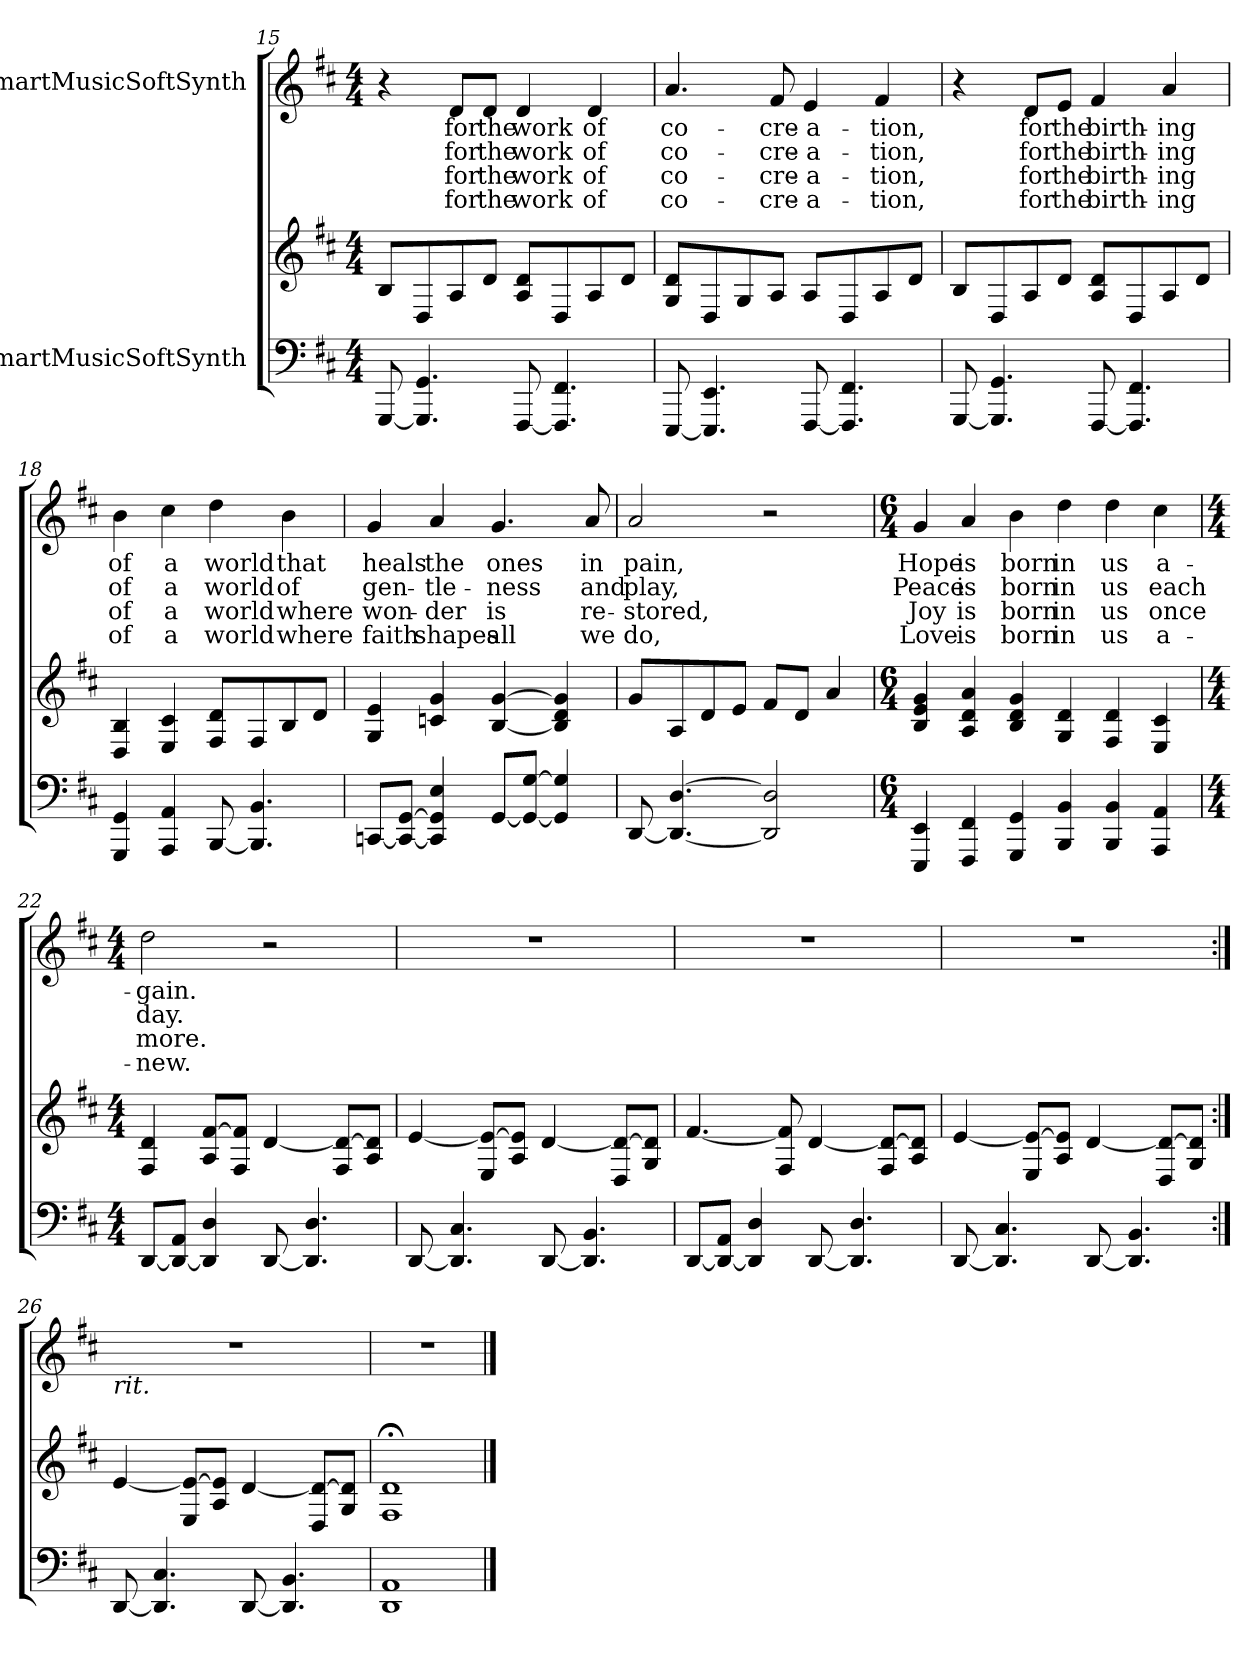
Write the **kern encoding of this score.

**kern	**kern	**kern	**text	**text	**text	**text
*part2	*part2	*part1	*part1	*part1	*part1	*part1
*staff3	*staff2	*staff1	*staff1	*staff1	*staff1	*staff1
*I"SmartMusicSoftSynth	*	*I"SmartMusicSoftSynth	*	*	*	*
!!LO:LB:g=z
*clefF4	*clefG2	*clefG2	*	*	*	*
*k[f#c#]	*k[f#c#]	*k[f#c#]	*	*	*	*
*M4/4	*M4/4	*M4/4	*	*	*	*
=15	=15	=15	=15	=15	=15	=15
[8GGG/	8B/L	4r	.	.	.	.
4.GGG/] 4.GG/	8D/	.	.	.	.	.
!	!	!	!LO:LY:b	!LO:LY:b	!LO:LY:b	!LO:LY:b
.	8A/	8d/L	for	for	for	for
!	!	!	!LO:LY:b	!LO:LY:b	!LO:LY:b	!LO:LY:b
.	8d/J	8d/J	the	the	the	the
!	!	!	!LO:LY:b	!LO:LY:b	!LO:LY:b	!LO:LY:b
[8FFF#/	8A/ 8d/L	4d/	work	work	work	work
4.FFF#/] 4.FF#/	8D/	.	.	.	.	.
!	!	!	!LO:LY:b	!LO:LY:b	!LO:LY:b	!LO:LY:b
.	8A/	4d/	of	of	of	of
.	8d/J	.	.	.	.	.
=16	=16	=16	=16	=16	=16	=16
!	!	!	!LO:LY:b	!LO:LY:b	!LO:LY:b	!LO:LY:b
[8EEE/	8G/ 8d/L	4.a/	co-	co-	co-	co-
4.EEE/] 4.EE/	8D/	.	.	.	.	.
.	8G/	.	.	.	.	.
!	!	!	!LO:LY:b	!LO:LY:b	!LO:LY:b	!LO:LY:b
.	8A/J	8f#/	-cre-	-cre-	-cre-	-cre-
!	!	!	!LO:LY:b	!LO:LY:b	!LO:LY:b	!LO:LY:b
[8FFF#/	8A/L	4e/	-a-	-a-	-a-	-a-
4.FFF#/] 4.FF#/	8D/	.	.	.	.	.
!	!	!	!LO:LY:b	!LO:LY:b	!LO:LY:b	!LO:LY:b
.	8A/	4f#/	-tion,	-tion,	-tion,	-tion,
.	8d/J	.	.	.	.	.
=17	=17	=17	=17	=17	=17	=17
[8GGG/	8B/L	4r	.	.	.	.
4.GGG/] 4.GG/	8D/	.	.	.	.	.
!	!	!	!LO:LY:b	!LO:LY:b	!LO:LY:b	!LO:LY:b
.	8A/	8d/L	for	for	for	for
!	!	!	!LO:LY:b	!LO:LY:b	!LO:LY:b	!LO:LY:b
.	8d/J	8e/J	the	the	the	the
!	!	!	!LO:LY:b	!LO:LY:b	!LO:LY:b	!LO:LY:b
[8FFF#/	8A/ 8d/L	4f#/	birth-	birth-	birth-	birth-
4.FFF#/] 4.FF#/	8D/	.	.	.	.	.
!	!	!	!LO:LY:b	!LO:LY:b	!LO:LY:b	!LO:LY:b
.	8A/	4a/	-ing	-ing	-ing	-ing
.	8d/J	.	.	.	.	.
!!LO:LB:g=z
=18	=18	=18	=18	=18	=18	=18
!	!	!	!LO:LY:b	!LO:LY:b	!LO:LY:b	!LO:LY:b
4GGG/ 4GG/	4D/ 4B/	4b\	of	of	of	of
!	!	!	!LO:LY:b	!LO:LY:b	!LO:LY:b	!LO:LY:b
4AAA/ 4AA/	4E/ 4c#/	4cc#\	a	a	a	a
!	!	!	!LO:LY:b	!LO:LY:b	!LO:LY:b	!LO:LY:b
[8BBB/	8F#/ 8d/L	4dd\	world	world	world	world
4.BBB/] 4.BB/	8F#/	.	.	.	.	.
!	!	!	!LO:LY:b	!LO:LY:b	!LO:LY:b	!LO:LY:b
.	8B/	4b\	that	of	where	where
.	8d/J	.	.	.	.	.
=19	=19	=19	=19	=19	=19	=19
!	!	!	!LO:LY:b	!LO:LY:b	!LO:LY:b	!LO:LY:b
[8CCn/L	4G/ 4e/	4g/	heals	gen-	won-	faith
8CC/_ [8GG/J	.	.	.	.	.	.
!	!	!	!LO:LY:b	!LO:LY:b	!LO:LY:b	!LO:LY:b
4CC/] 4GG/] 4E/	4cn/ 4g/	4a/	the	-tle-	-der	shapes
!	!	!	!LO:LY:b	!LO:LY:b	!LO:LY:b	!LO:LY:b
[8GG/L	[4B/ [4g/	4.g/	ones	-ness	is	all
8GG/_ [8G/J	.	.	.	.	.	.
4GG/] 4G/]	4B/] 4d/ 4g/]	.	.	.	.	.
!	!	!	!LO:LY:b	!LO:LY:b	!LO:LY:b	!LO:LY:b
.	.	8a/	in	and	re-	we
=20	=20	=20	=20	=20	=20	=20
!	!	!	!LO:LY:b	!LO:LY:b	!LO:LY:b	!LO:LY:b
[8DD/	8g/L	2a/	pain,	play,	-stored,	do,
4.DD/_ [4.D/	8A/	.	.	.	.	.
.	8d/	.	.	.	.	.
.	8e/J	.	.	.	.	.
2DD/] 2D/]	8f#/L	2r	.	.	.	.
.	8d/J	.	.	.	.	.
.	4a/	.	.	.	.	.
!!LO:LB:g=z
=21	=21	=21	=21	=21	=21	=21
*M6/4	*M6/4	*M6/4	*	*	*	*
!	!	!	!LO:LY:b	!LO:LY:b	!LO:LY:b	!LO:LY:b
4EEE/ 4EE/	4B/ 4e/ 4g/	4g/	Hope	Peace	Joy	Love
!	!	!	!LO:LY:b	!LO:LY:b	!LO:LY:b	!LO:LY:b
4FFF#/ 4FF#/	4A/ 4d/ 4a/	4a/	is	is	is	is
!	!	!	!LO:LY:b	!LO:LY:b	!LO:LY:b	!LO:LY:b
4GGG/ 4GG/	4B/ 4d/ 4g/	4b\	born	born	born	born
!	!	!	!LO:LY:b	!LO:LY:b	!LO:LY:b	!LO:LY:b
4BBB/ 4BB/	4G/ 4d/	4dd\	in	in	in	in
!	!	!	!LO:LY:b	!LO:LY:b	!LO:LY:b	!LO:LY:b
4BBB/ 4BB/	4F#/ 4d/	4dd\	us	us	us	us
!	!	!	!LO:LY:b	!LO:LY:b	!LO:LY:b	!LO:LY:b
4AAA/ 4AA/	4E/ 4c#/	4cc#\	a-	each	once	a-
=22	=22	=22	=22	=22	=22	=22
*M4/4	*M4/4	*M4/4	*	*	*	*
!	!	!	!LO:LY:b	!LO:LY:b	!LO:LY:b	!LO:LY:b
[8DD/L	4F#/ 4d/	2dd\	-gain.	day.	more.	-new.
8DD/_ 8AA/J	.	.	.	.	.	.
4DD/] 4D/	8A/ [8f#/L	.	.	.	.	.
.	8F#/ 8f#/]J	.	.	.	.	.
[8DD/	[4d/	2r	.	.	.	.
4.DD/] 4.D/	.	.	.	.	.	.
.	8F#/ 8d/_L	.	.	.	.	.
.	8A/ 8d/]J	.	.	.	.	.
!!LO:LB:g=z
=23	=23	=23	=23	=23	=23	=23
[8DD/	[4e/	1r	.	.	.	.
4.DD/] 4.C#/	.	.	.	.	.	.
.	8E/ 8e/_L	.	.	.	.	.
.	8A/ 8e/]J	.	.	.	.	.
[8DD/	[4d/	.	.	.	.	.
4.DD/] 4.BB/	.	.	.	.	.	.
.	8D/ 8d/_L	.	.	.	.	.
.	8G/ 8d/]J	.	.	.	.	.
!!LO:LB:g=z
=24	=24	=24	=24	=24	=24	=24
[8DD/L	[4.f#/	1r	.	.	.	.
8DD/_ 8AA/J	.	.	.	.	.	.
4DD/] 4D/	.	.	.	.	.	.
.	8F#/ 8f#/]	.	.	.	.	.
[8DD/	[4d/	.	.	.	.	.
4.DD/] 4.D/	.	.	.	.	.	.
.	8F#/ 8d/_L	.	.	.	.	.
.	8A/ 8d/]J	.	.	.	.	.
=25	=25	=25	=25	=25	=25	=25
[8DD/	[4e/	1r	.	.	.	.
4.DD/] 4.C#/	.	.	.	.	.	.
.	8E/ 8e/_L	.	.	.	.	.
.	8A/ 8e/]J	.	.	.	.	.
[8DD/	[4d/	.	.	.	.	.
4.DD/] 4.BB/	.	.	.	.	.	.
.	8D/ 8d/_L	.	.	.	.	.
.	8G/ 8d/]J	.	.	.	.	.
=26:|!	=26:|!	=26:|!	=26:|!	=26:|!	=26:|!	=26:|!
!	!	!LO:TX:b:i:t=rit.	!	!	!	!
[8DD/	[4e/	1r	.	.	.	.
4.DD/] 4.C#/	.	.	.	.	.	.
.	8E/ 8e/_L	.	.	.	.	.
.	8A/ 8e/]J	.	.	.	.	.
[8DD/	[4d/	.	.	.	.	.
4.DD/] 4.BB/	.	.	.	.	.	.
.	8D/ 8d/_L	.	.	.	.	.
.	8G/ 8d/]J	.	.	.	.	.
=27	=27	=27	=27	=27	=27	=27
1DD 1AA	1F#;< 1d;<	1r	.	.	.	.
==	==	==	==	==	==	==
*-	*-	*-	*-	*-	*-	*-
